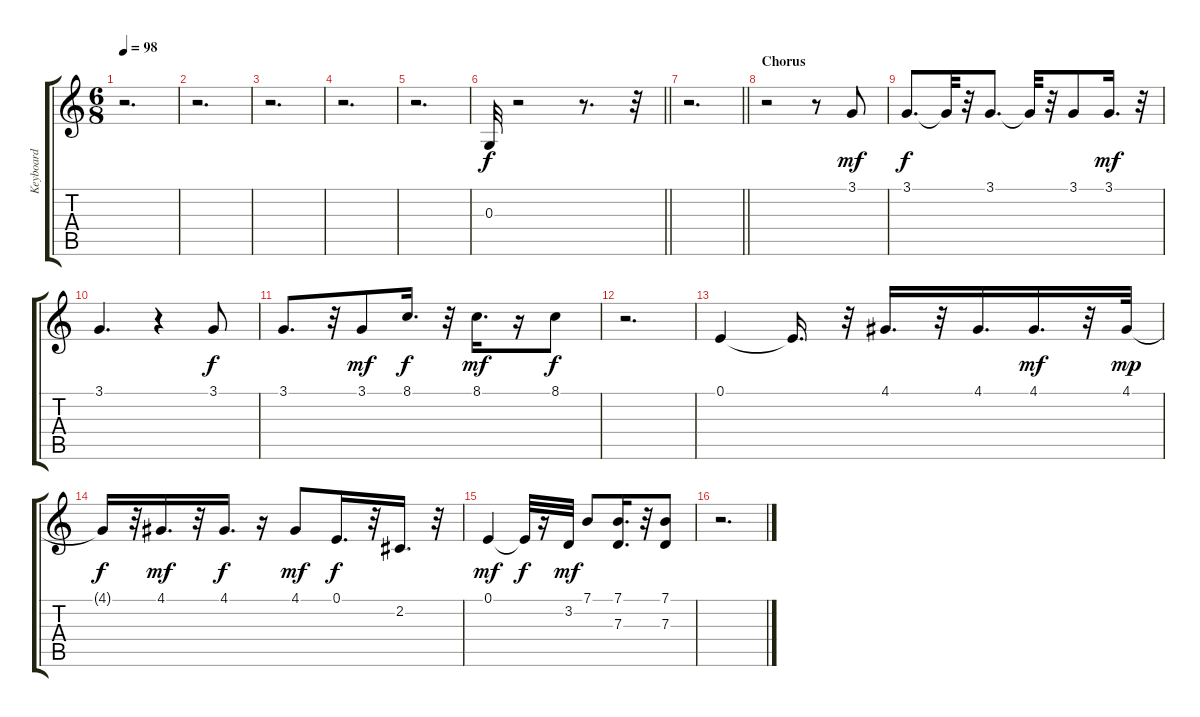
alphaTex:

\track ("Keyboard" "Keyboard") {instrument sitar}
\staff {score tabs}
\tuning (E4 B3 G3 D3 A2 E2) {hide}
\ts (6 8)
\tempo 98
\clef g2
\ks c
r.2{d dy f} |
r.2{d} |
r.2{d} |
r.2{d} |
r.2{d} |
\barLineRight lightlight
0.3.32 r.2 r.8{d} r.32 |
\barLineRight lightlight
r.2{d} |
\section ("" "Chorus")
r.2 r.8 3.1.8{dy mf} |
3.1.8{d dy f} 3.1{t}.32 r.32 3.1.8{d} 3.1{t}.32 r.32 3.1.8 3.1.16{d dy mf} r.32 |
3.1.4{d} r.4 3.1.8{dy f} |
3.1.8{d} r.32 3.1.8{dy mf} 8.1.16{d dy f} r.32 8.1.16{d dy mf} r.16 8.1.8{dy f} |
r.2{d} |
0.1.4 0.1{t}.16{d} r.32 4.1.16{d} r.32 4.1.16{d} 4.1.16{d dy mf} r.32 4.1.32{dy mp} |
4.1{t}.16{dy f} r.32 4.1.16{d dy mf} r.32 4.1.16{d dy f} r.16 4.1.8{dy mf} 0.1.16{d dy f} r.32 2.2.16{d} r.32 |
0.1.4{dy mf} 0.1{t}.32{dy f} r.16 3.2.32{dy mf} 7.1.8 (7.1 7.3).16{d} r.32 (7.1 7.3).8 |
r.2{d}
